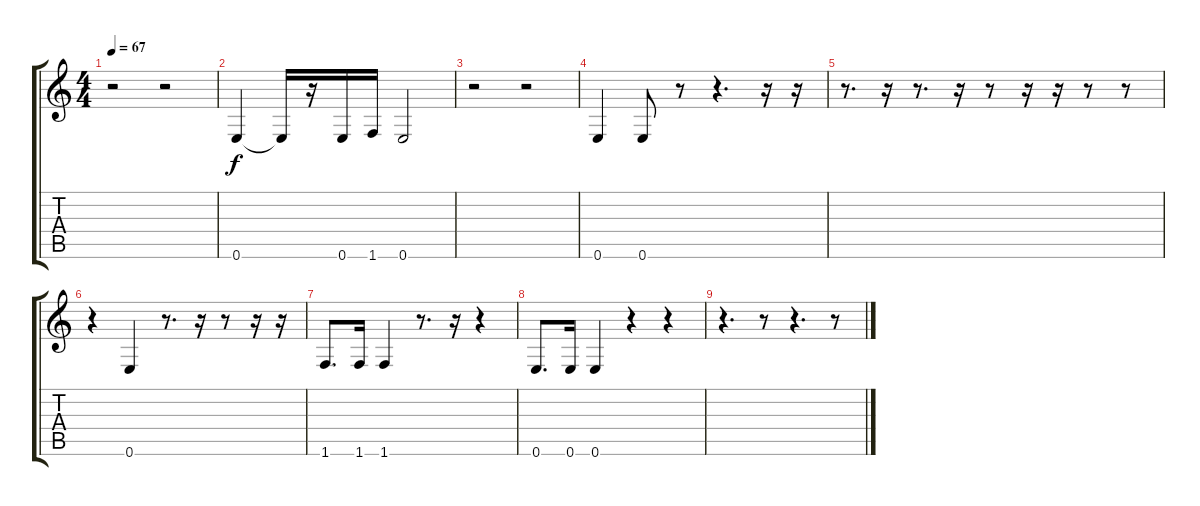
\track "" {instrument electricbasspick}
\staff {score tabs}
\tuning (E4 B3 G3 D3 A2 E2) {hide}
\ts (4 4)
\tempo 67
\clef g2
\ks c
r.2{dy f} r.2 |
0.6.4 0.6{t}.16 r.16 0.6.16 1.6.16 0.6.2 |
r.2 r.2 |
0.6.4 0.6.8 r.8 r.4{d} r.16 r.16 |
r.8{d} r.16 r.8{d} r.16 r.8 r.16 r.16 r.8 r.8 |
r.4 0.6.4 r.8{d} r.16 r.8 r.16 r.16 |
1.6.8{d} 1.6.16 1.6.4 r.8{d} r.16 r.4 |
0.6.8{d} 0.6.16 0.6.4 r.4 r.4 |
r.4{d} r.8 r.4{d} r.8
